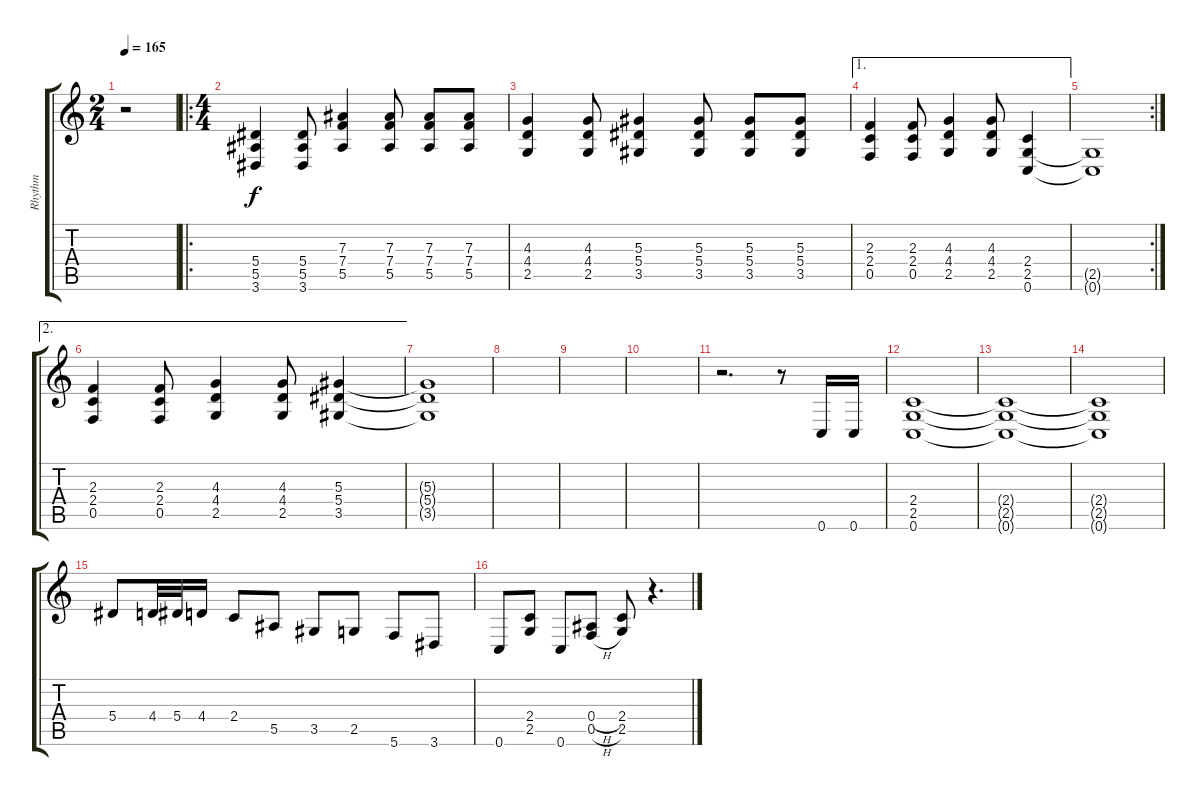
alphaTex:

\track ("Rhythm" "Rhythm") {instrument overdrivenguitar}
\staff {score tabs}
\tuning (C4 G3 Eb3 Bb2 F2 C2) {hide}
\ts (2 4)
\tempo 165
\clef g2
\ks c
r.2{dy f instrument overdrivenguitar} |
\ro
\ts (4 4)
(5.4 5.5 3.6).4 (5.4 5.5 3.6).8 (7.3 7.4 5.5).4 (7.3 7.4 5.5).8 (7.3 7.4 5.5).8 (7.3 7.4 5.5).8 |
(4.3 4.4 2.5).4 (4.3 4.4 2.5).8 (5.3 5.4 3.5).4 (5.3 5.4 3.5).8 (5.3 5.4 3.5).8 (5.3 5.4 3.5).8 |
\ae 1
(2.3 2.4 0.5).4 (2.3 2.4 0.5).8 (4.3 4.4 2.5).4 (4.3 4.4 2.5).8 (2.4 2.5 0.6).4 |
\rc 2
(2.5{t} 0.6{t}).1 |
\ae 2
(2.3 2.4 0.5).4 (2.3 2.4 0.5).8 (4.3 4.4 2.5).4 (4.3 4.4 2.5).8 (5.3 5.4 3.5).4 |
(5.3{t} 5.4{t} 3.5{t}).1 |
|
|
|
r.2{d} r.8 0.6.16 0.6.16 |
(2.4 2.5 0.6).1 |
(2.4{t} 2.5{t} 0.6{t}).1 |
(2.4{t} 2.5{t} 0.6{t}).1 |
5.4.8 4.4.32 5.4.32 4.4.16 2.4.8 5.5.8 3.5.8 2.5.8 5.6.8 3.6.8 |
0.6.8 (2.4 2.5).8 0.6.8 (0.4{h} 0.5{h}).8 (2.4 2.5).8 r.4{d}
